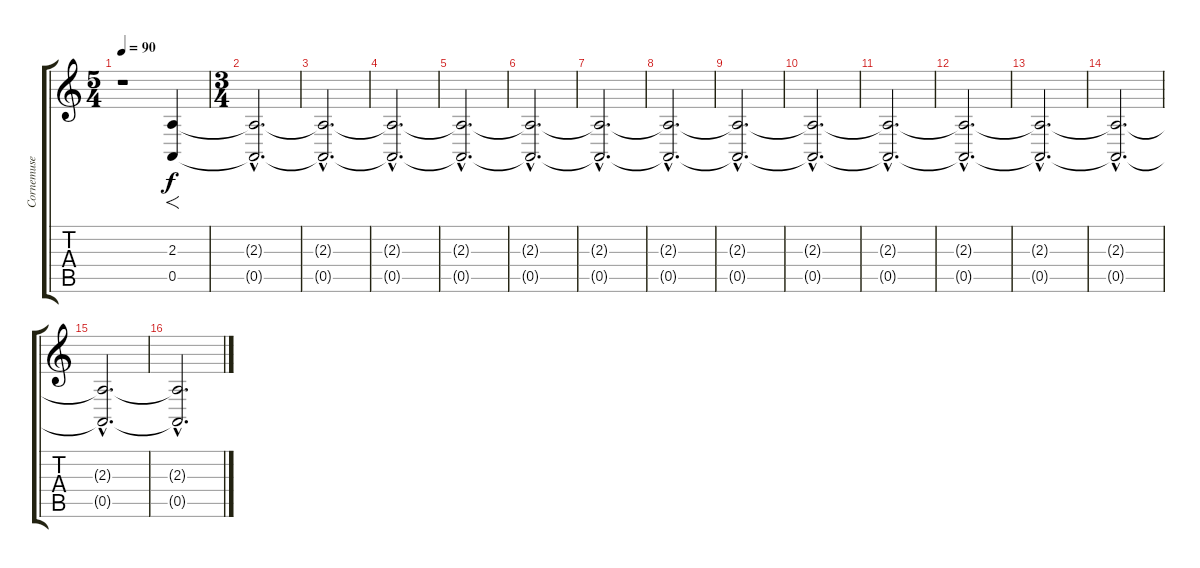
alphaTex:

\track ("Cornemuse 2" "Cornemuse ") {instrument bagpipe}
\staff {score tabs}
\tuning (E4 B3 G3 D3 A2 E2) {hide}
\ts (5 4)
\tempo 90
\clef g2
\ks c
r.1{dy f instrument bagpipe} (2.3 0.5).4{f} |
\ts (3 4)
(2.3{hac t} 0.5{hac t}).2{d} |
(2.3{hac t} 0.5{hac t}).2{d} |
(2.3{hac t} 0.5{hac t}).2{d} |
(2.3{hac t} 0.5{hac t}).2{d} |
(2.3{hac t} 0.5{hac t}).2{d} |
(2.3{hac t} 0.5{hac t}).2{d} |
(2.3{hac t} 0.5{hac t}).2{d} |
(2.3{hac t} 0.5{hac t}).2{d} |
(2.3{hac t} 0.5{hac t}).2{d} |
(2.3{hac t} 0.5{hac t}).2{d} |
(2.3{hac t} 0.5{hac t}).2{d} |
(2.3{hac t} 0.5{hac t}).2{d} |
(2.3{hac t} 0.5{hac t}).2{d} |
(2.3{hac t} 0.5{hac t}).2{d} |
(2.3{hac t} 0.5{hac t}).2{d}
